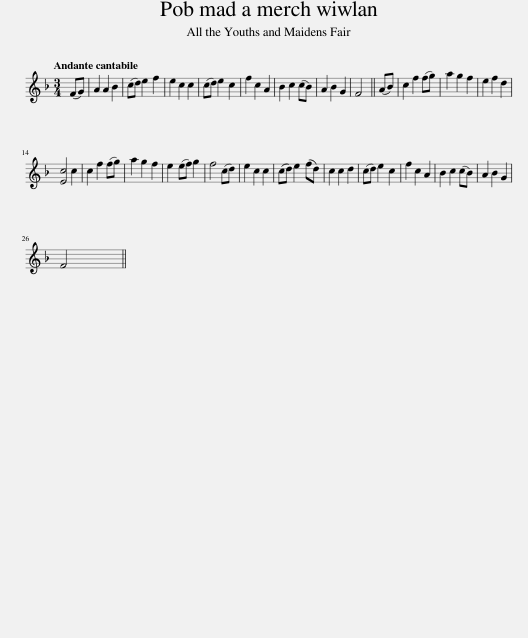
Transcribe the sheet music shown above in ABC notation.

X:1
L:1/8
Q:1/4=120
M:3/4
I:linebreak $
K:F
V:1 treble
V:1
 (FG) | A2 A2 B2 | (cd) e2 f2 | e2 c2 c2 | (cd) e2 c2 | %5
 f2 c2 A2 | B2 c2 (cB) | A2 B2 G2 | F4 || (AB) | %10
 c2 f2 (fg) | a2 g2 f2 | e2 f2 d2 |$ [Ec]4 c2 | c2 f2 (fg) | %15
 a2 g2 f2 | e2 (ef) g2 | f4 (cd) | e2 c2 c2 | (cd) e2 (fd) | %20
 c2 c2 d2 | (cd) e2 c2 | f2 c2 A2 | B2 c2 (cB) | A2 B2 G2 |$ %25
 F4 || %26
